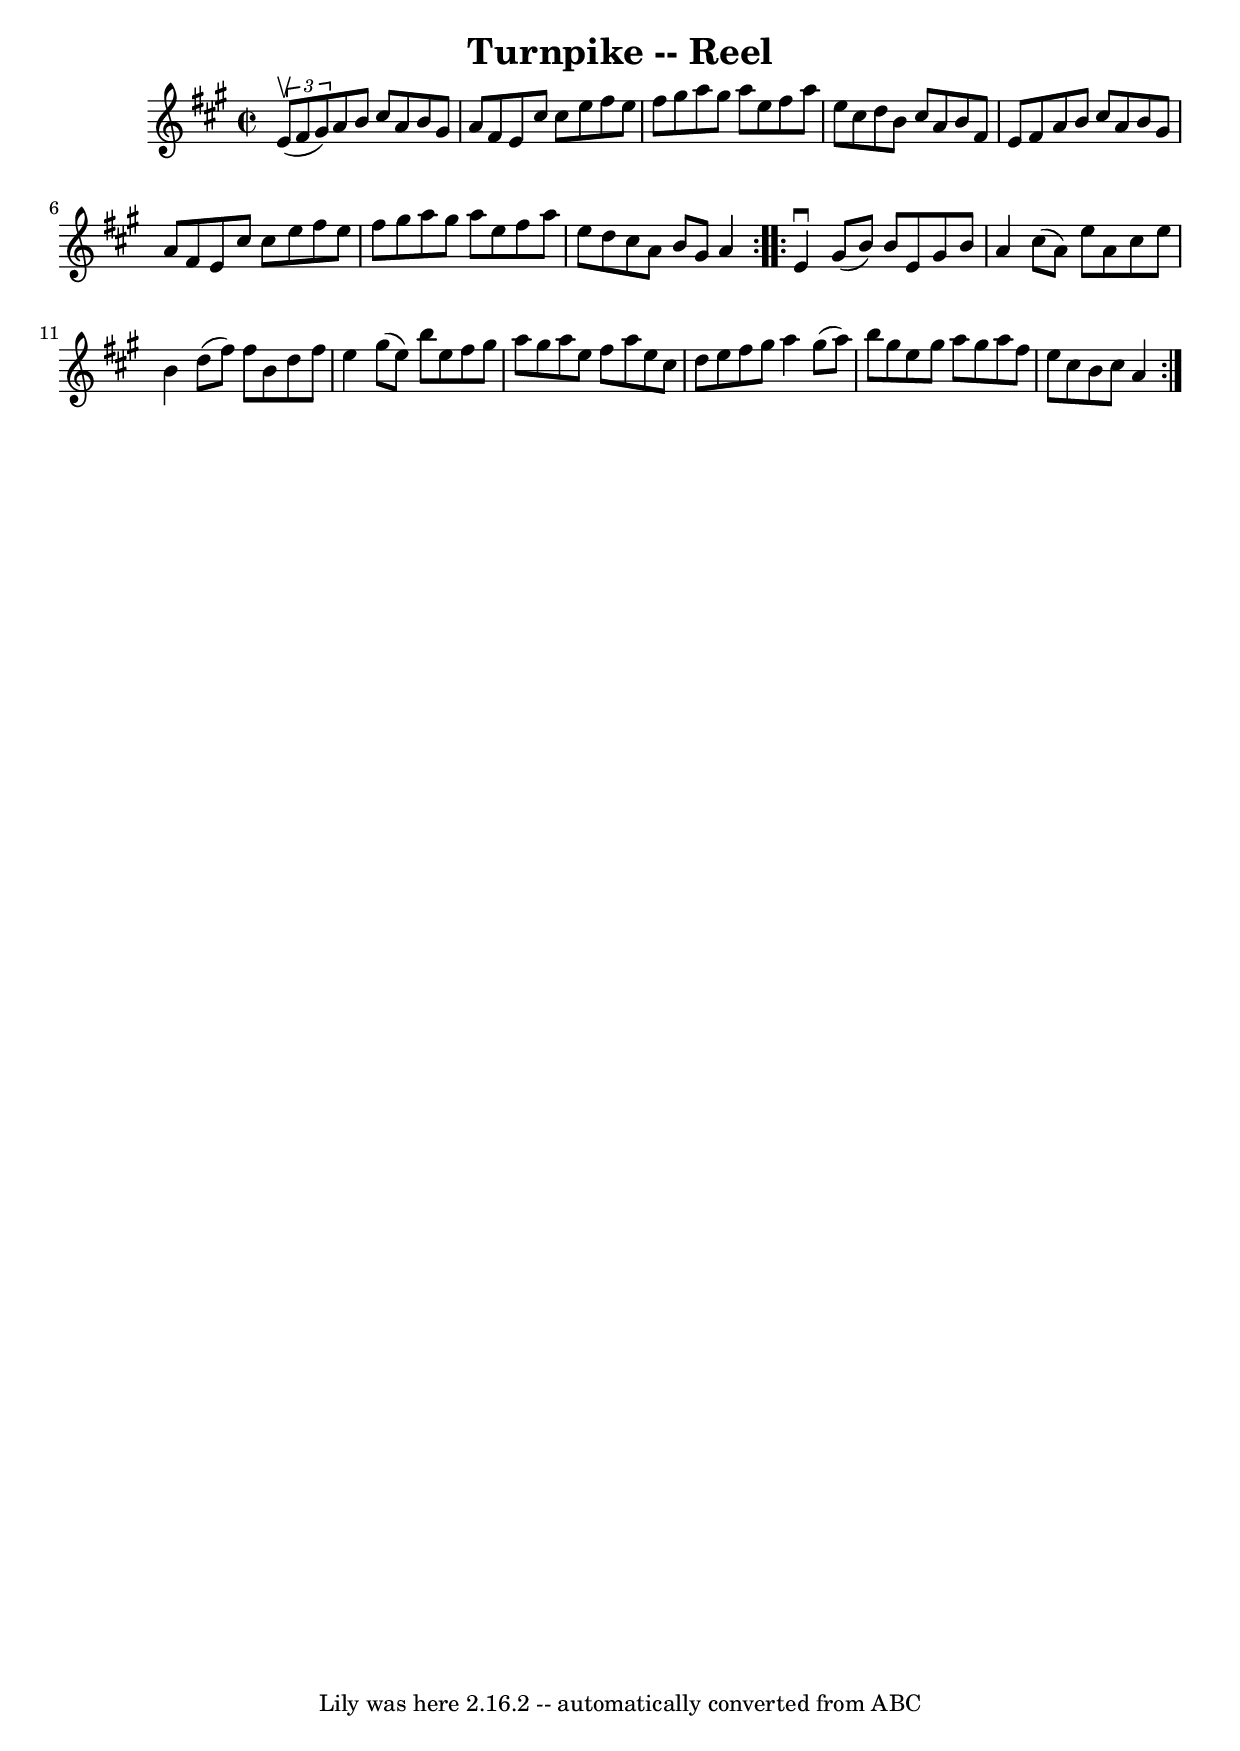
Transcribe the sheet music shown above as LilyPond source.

\version "2.16.2"
\include "Mammoth.ily"
\header {
  %% book = "Ryan's Mammoth Collection"
 crossRefNumber = "1"
 footnotes = "\\\\49"
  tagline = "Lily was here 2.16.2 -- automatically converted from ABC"
  title = "Turnpike -- Reel"

}
voicedefault =  {



  \repeat volta 2 {

    \override Staff.TimeSignature #'style = #'C
    \time 2/2 
    \key a \major
    \times 2/3 { e'8^\upbow(fs'8 gs'8)  	       }   |
 a'8 b'8 cs''8 a'8 b'8 gs'8 a'8 fs'8     |
 e'8 cs''8 cs''8 e''8 fs''8 e''8 fs''8 gs''8     |
 a''8 gs''8 a''8 e''8 fs''8 a''8 e''8 cs''8     |
 d''8 b'8 cs''8 a'8 b'8 fs'8 e'8 fs'8     |
 a'8 b'8 cs''8 a'8 b'8 gs'8 a'8 fs'8     |
 e'8 cs''8 cs''8 e''8 fs''8 e''8 fs''8 gs''8     |
 a''8 gs''8 a''8 e''8 fs''8 a''8 e''8 d''8     |
 cs''8 a'8 b'8 gs'8 a'4    
  }     

  \repeat volta 2 {
 e'4^\downbow gs'8 (b'8) b'8 e'8 gs'8 b'8     |
 a'4 cs''8 (a'8) e''8 a'8 cs''8 e''8     |
 b'4 d''8 (fs''8) fs''8 b'8 d''8 fs''8     |
 e''4 gs''8 (e''8) b''8 e''8 fs''8 gs''8     |
 a''8 gs''8 a''8 e''8 fs''8 a''8 e''8 cs''8  |
 d''8 e''8 fs''8 gs''8 a''4 gs''8 (a''8)    |
 b''8 gs''8 e''8 gs''8 a''8 gs''8 a''8 fs''8  |
 e''8 cs''8 b'8 cs''8 a'4    
  }   

}

\score{
  <<

    \context Staff="default"
    {
      \voicedefault 
      
    }

  >>
  \layout {
    
  }
  \midi {
  }

}
